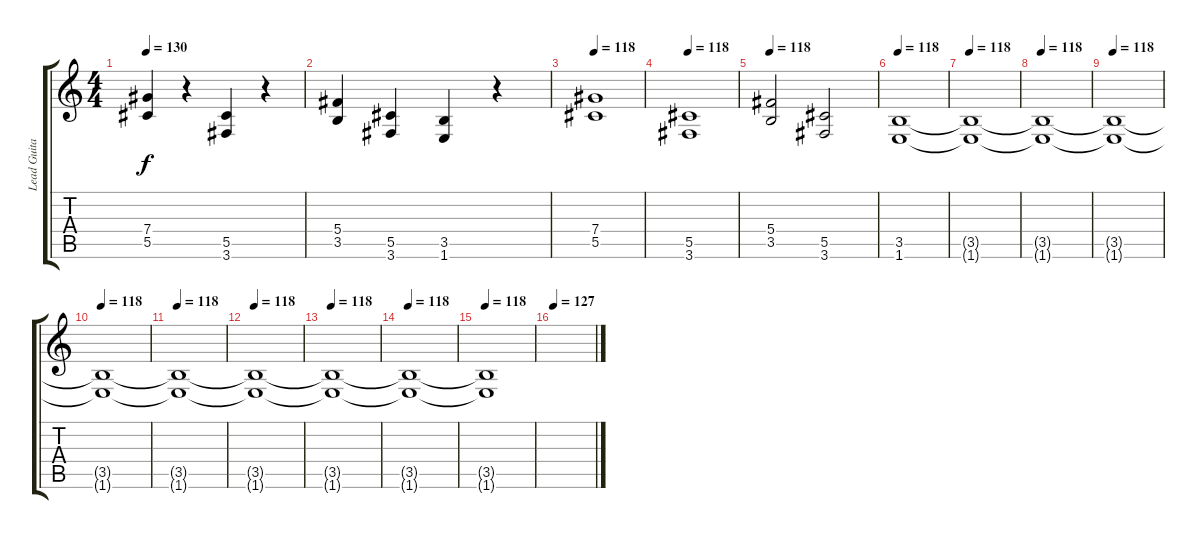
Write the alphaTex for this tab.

\track ("Lead Guitar I" "Lead Guita") {instrument distortionguitar}
\staff {score tabs}
\tuning (Eb4 Bb3 Gb3 Db3 Ab2 Eb2) {hide}
\ts (4 4)
\tempo 130
\clef g2
\ks c
(7.4 5.5).4{dy f} r.4 (5.5 3.6).4 r.4 |
(5.4 3.5).4 (5.5 3.6).4 (3.5 1.6).4 r.4 |
\tempo 118
(7.4 5.5).1 |
\tempo 118
(5.5 3.6).1 |
\tempo 118
(5.4 3.5).2 (5.5 3.6).2 |
\tempo 118
(3.5 1.6).1 |
\tempo 118
(3.5{t} 1.6{t}).1 |
\tempo 118
(3.5{t} 1.6{t}).1 |
\tempo 118
(3.5{t} 1.6{t}).1 |
\tempo 118
(3.5{t} 1.6{t}).1 |
\tempo 118
(3.5{t} 1.6{t}).1 |
\tempo 118
(3.5{t} 1.6{t}).1 |
\tempo 118
(3.5{t} 1.6{t}).1 |
\tempo 118
(3.5{t} 1.6{t}).1 |
\tempo 118
(3.5{t} 1.6{t}).1 |
\tempo 127
